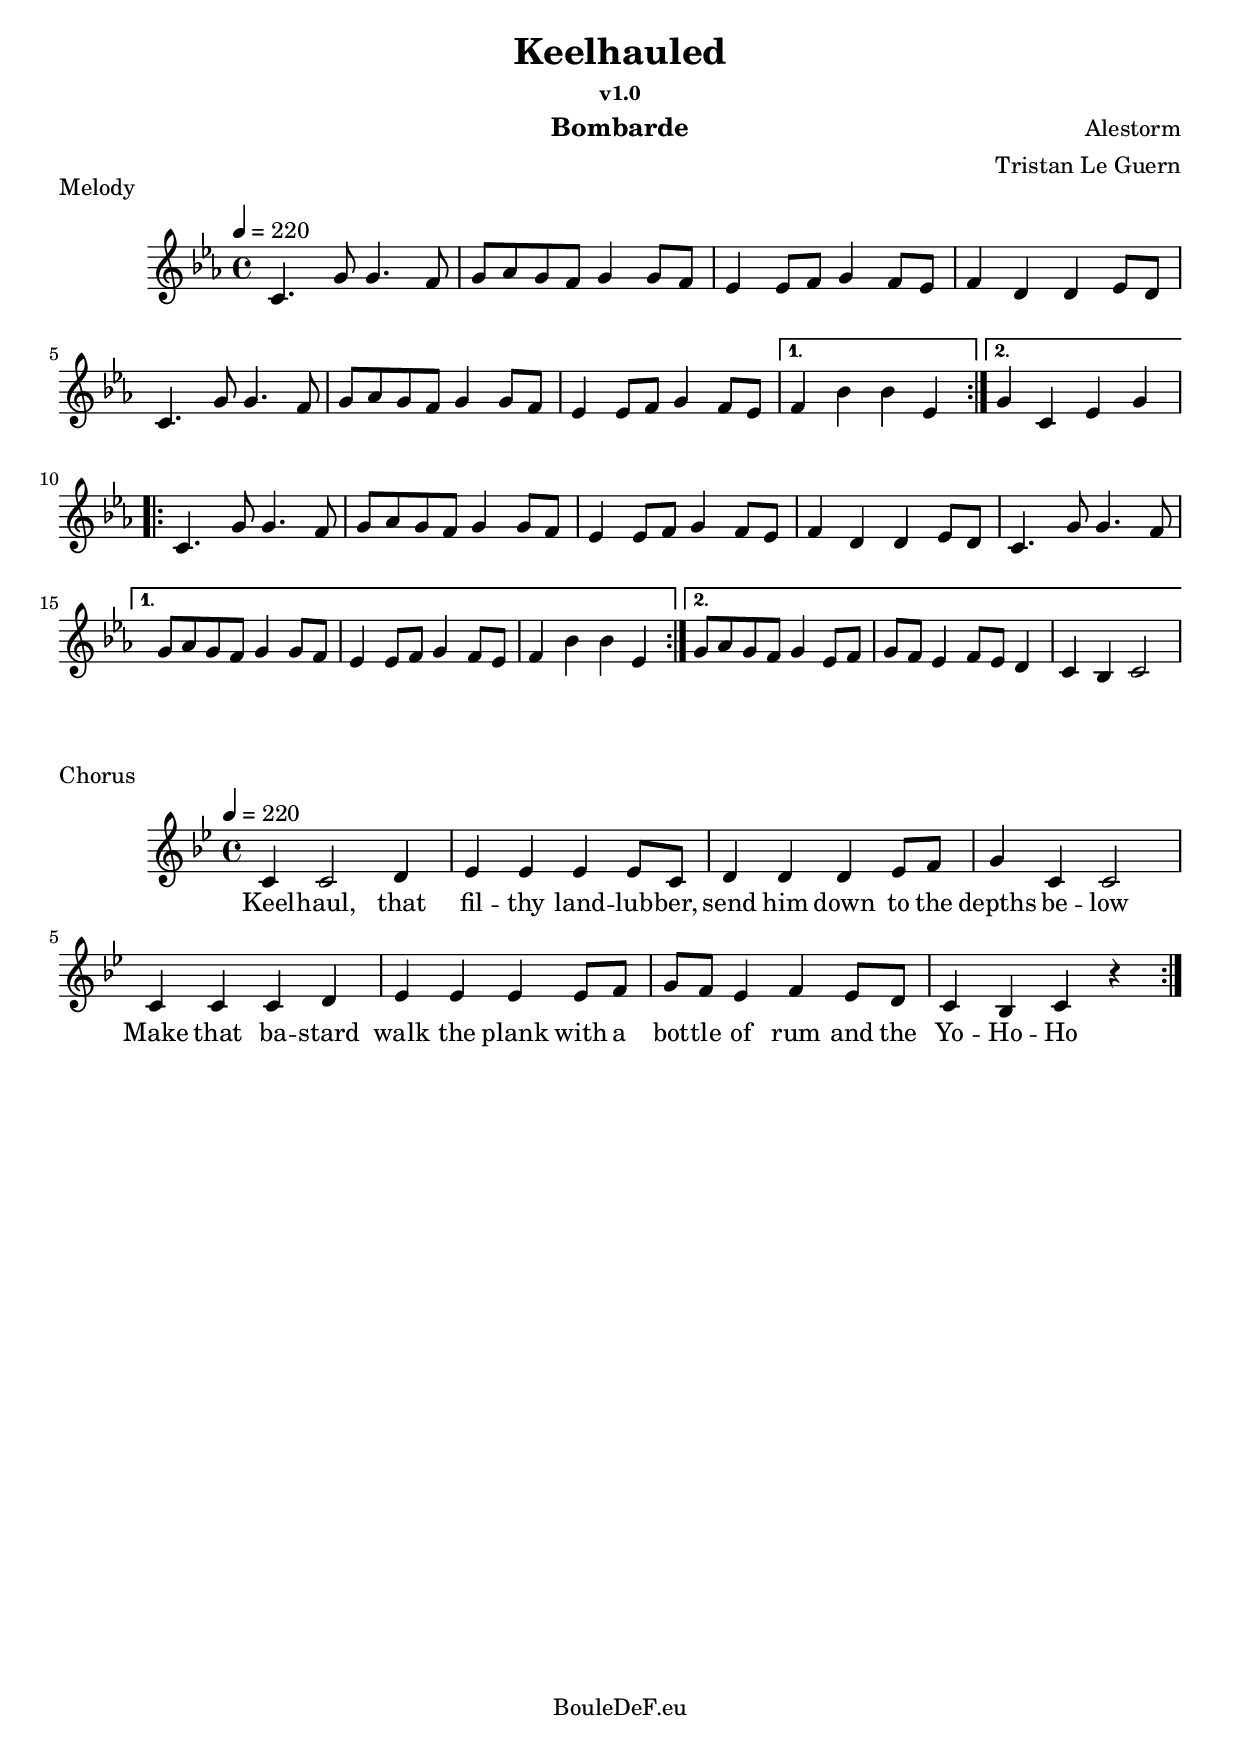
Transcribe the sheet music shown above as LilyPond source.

\version "2.16.0"
\include "italiano.ly"

\header {
	title = "Keelhauled"
	subsubtitle = "v1.0"
	composer = "Alestorm"
	arranger = "Tristan Le Guern"
	instrument = "Bombarde"
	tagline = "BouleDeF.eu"
}

\score {
	\new Staff \relative si {
		\clef treble
		\key mib \major
		\time 4/4
		\tempo 4 = 220

		\repeat volta 2 {
			do4. sol'8 sol4. fa8
			| sol8 lab sol fa sol4 sol8 fa
			| mib4 mib8 fa sol4 fa8 mib
			| fa4 re re mib8 re

			do4. sol'8 sol4. fa8
			| sol8 lab sol fa sol4 sol8 fa
			| mib4 mib8 fa sol4 fa8 mib
		}
		\alternative {
			{| fa4 sib sib mib,}
			{| sol4 do, mib sol}
		} \break

		\repeat volta 2 {
			do,4. sol'8 sol4. fa8
			| sol8 lab sol fa sol4 sol8 fa
			| mib4 mib8 fa sol4 fa8 mib
			| fa4 re re mib8 re

			do4. sol'8 sol4. fa8
		}
		\alternative {
			{| sol8 lab sol fa sol4 sol8 fa
			 | mib4 mib8 fa sol4 fa8 mib
			 | fa4 sib sib mib,}
			{| sol8 lab sol fa sol4 mib8 fa
			 | sol8 fa mib4 fa8 mib re4
			 | do sib do2 }
		}
	}
	\header {
		piece = "Melody"
	}
}

\score {
	\new Staff \relative si {
		\clef treble
		\key sib \major
		\time 4/4
		\tempo 4 = 220

		\repeat volta 2 {
			do4 do2 re4
			| mib mib mib mib8 do
			| re4 re re mib8 fa
			| sol4 do, do2
			| do4 do do re
			| mib mib mib mib8 fa
			| sol fa mib4 fa mib8 re
			| do4 sib do r
		}
	}
	\addlyrics {
		Keel -- haul, that
		| fil -- thy land -- lub -- ber,
		| send him down to the
		| depths be -- low
		| Make that ba -- stard
		| walk the plank with a
		| bot -- tle of rum and the
		| Yo -- Ho -- Ho
	}
	\header {
		piece = "Chorus"
	}
}